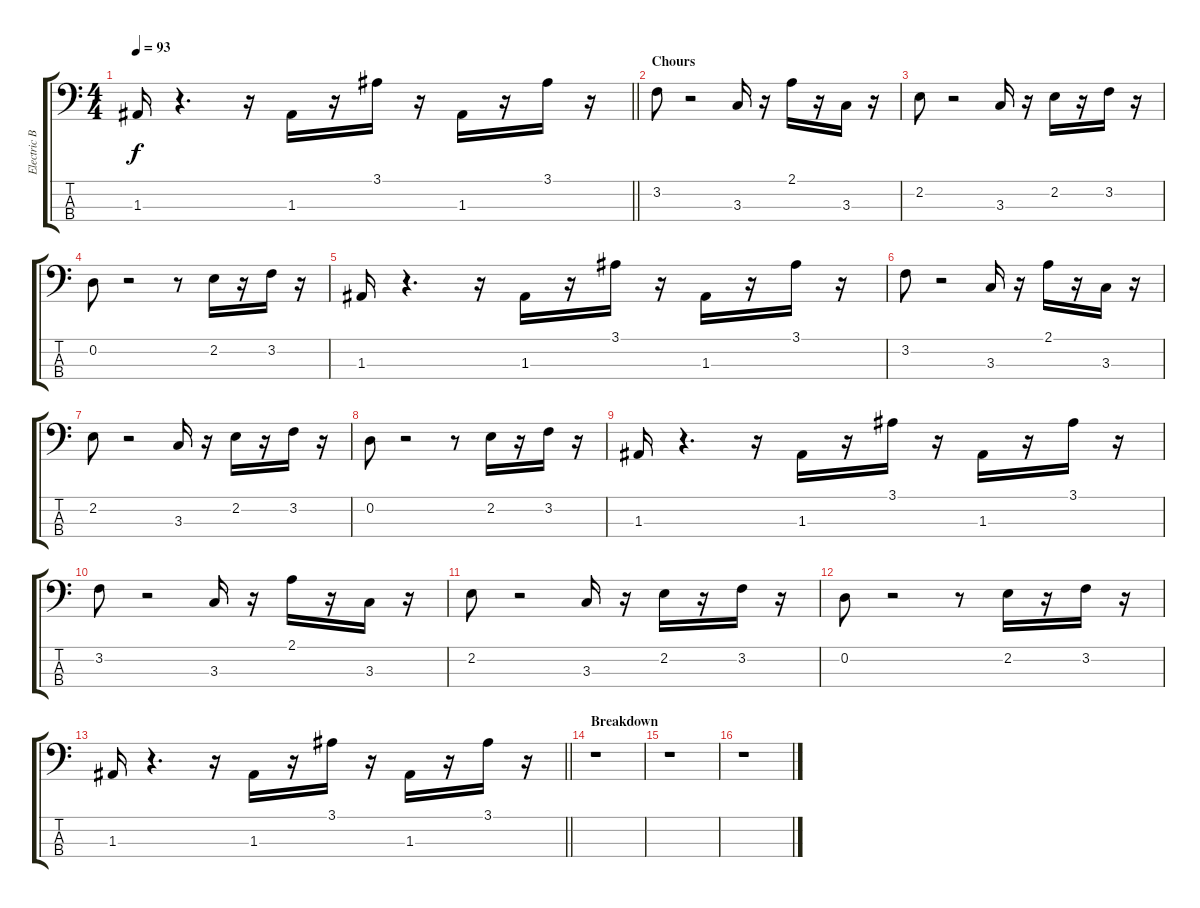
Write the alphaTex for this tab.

\track ("Electric Bass" "Electric B") {instrument electricbassfinger}
\staff {score tabs}
\tuning (G2 D2 A1 E1) {hide}
\ts (4 4)
\tempo 93
\clef f4
\barLineRight lightlight
\ks c
1.3.16{dy f} r.4{d} r.16 1.3.16 r.16 3.1.16 r.16 1.3.16 r.16 3.1.16 r.16 |
\section ("" "Chours")
3.2.8 r.2 3.3.16 r.16 2.1.16 r.16 3.3.16 r.16 |
2.2.8 r.2 3.3.16 r.16 2.2.16 r.16 3.2.16 r.16 |
0.2.8 r.2 r.8 2.2.16 r.16 3.2.16 r.16 |
1.3.16 r.4{d} r.16 1.3.16 r.16 3.1.16 r.16 1.3.16 r.16 3.1.16 r.16 |
3.2.8 r.2 3.3.16 r.16 2.1.16 r.16 3.3.16 r.16 |
2.2.8 r.2 3.3.16 r.16 2.2.16 r.16 3.2.16 r.16 |
0.2.8 r.2 r.8 2.2.16 r.16 3.2.16 r.16 |
1.3.16 r.4{d} r.16 1.3.16 r.16 3.1.16 r.16 1.3.16 r.16 3.1.16 r.16 |
3.2.8 r.2 3.3.16 r.16 2.1.16 r.16 3.3.16 r.16 |
2.2.8 r.2 3.3.16 r.16 2.2.16 r.16 3.2.16 r.16 |
0.2.8 r.2 r.8 2.2.16 r.16 3.2.16 r.16 |
\barLineRight lightlight
1.3.16 r.4{d} r.16 1.3.16 r.16 3.1.16 r.16 1.3.16 r.16 3.1.16 r.16 |
\section ("" "Breakdown")
r.1 |
r.1 |
r.1
